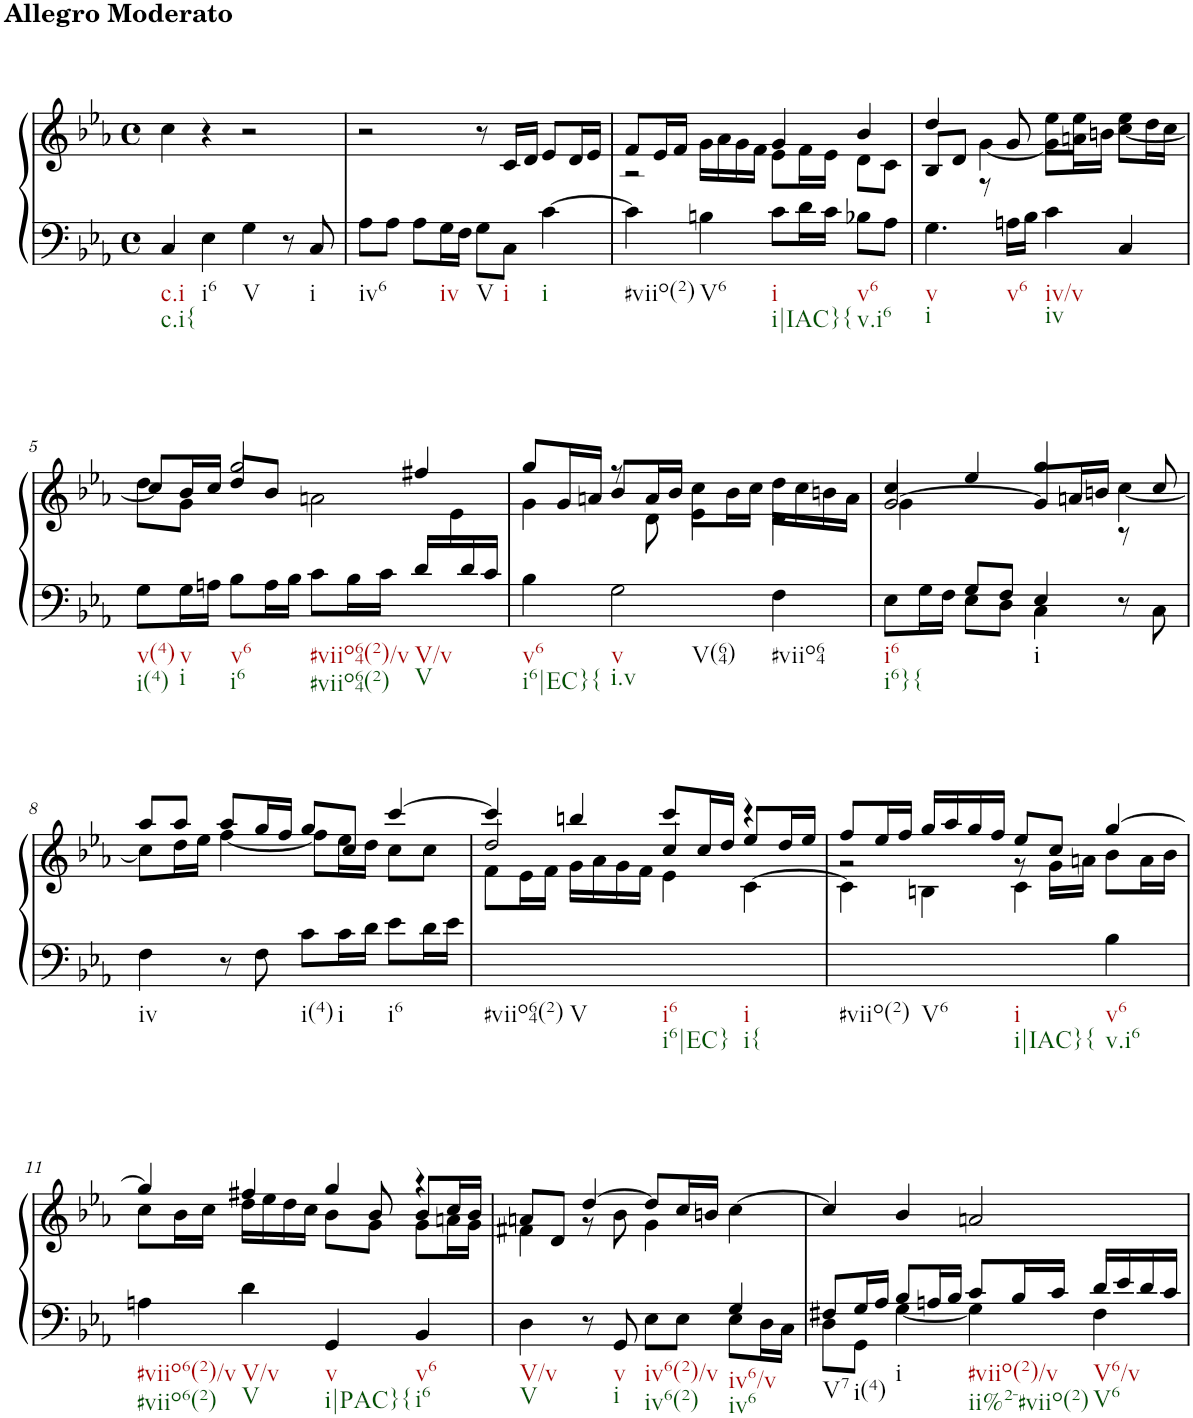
**kern	**kern
*part1	*part1
*staff2	*staff1
*I"Piano	*
*I'Pno.	*
*clefF4	*clefG2
*k[b-e-a-]	*k[b-e-a-]
*M4/4	*M4/4
*met(c)	*met(c)
=1	=1
!	!LO:TX:a:B:t=Allegro Moderato
!LO:TX:b:t=c.i	!
!LO:TX:b:t=c.i{	!
4C/	4cc\
!LO:TX:b:t=i6	!
4E-\	4r
!LO:TX:b:t=V	!
4G\	2r
8r	.
!LO:TX:b:t=i	!
8C/	.
=2	=2
!LO:TX:b:t=iv6	!
8A-\L	2r
8A-\J	.
8A-\L	.
!LO:TX:b:t=iv	!
16G\L	.
16F\JJ	.
!LO:TX:b:t=V	!
8G\L	8r
!LO:TX:b:t=i	!
8C\J	16c/LL
.	16d/JJ
!LO:TX:b:t=i	!
[4c\	8e-/L
.	16d/L
.	16e-/JJ
=3	=3
*	*^
!LO:TX:b:t=#viio(2)	!	!
4c\]	8f/L	2r
.	16e-/L	.
.	16f/JJ	.
!LO:TX:b:t=V6	!	!
4Bn\	16g\LL	.
.	16a-\	.
.	16g\	.
.	16f\JJ	.
!LO:TX:b:t=i	!	!
!LO:TX:b:t=i|IAC}{	!	!
8c\L	8e-\L	4g/
16d\L	16f\L	.
16c\JJ	16e-\JJ	.
!LO:TX:b:t=v6	!	!
!LO:TX:b:t=v.i6	!	!
8B-X\L	8d\L	4b-/
8A-\J	8c\J	.
=4	=4	=4
!LO:TX:b:t=v	!	!
!LO:TX:b:t=i	!	!
4.G\	8B-/L	4dd/
.	8d/J	.
.	[4g\	8r
!LO:TX:b:t=v6	!	!
16An\LL	.	8g/
16B-\JJ	.	.
!LO:TX:b:t=iv/v	!	!
!LO:TX:b:t=iv	!	!
4c\	8g\L]	8ee-\L
.	16an\L	8ee-\J
.	16bn\JJ	.
4C/	[4cc\	8ee-\L
.	.	16dd\L
.	.	16cc\JJ
!!LO:LB:g=z
=5	=5	=5
*	*	*^
!LO:TX:b:t=v(4)	!	!	!
!LO:TX:b:t=i(4)	!	!	!
8G\L	8cc/L]	8dd\L	16ryy
!LO:TX:b:t=v	!	!	!
!LO:TX:b:t=i	!	!	!
*	*	*v	*v
16G\L	16b-/L	8g\J
16An\JJ	16cc/JJ	.
!LO:TX:b:t=v6	!	!
!LO:TX:b:t=i6	!	!
8B-\L	8dd/L	2gg/
16A\L	8b-/J	.
16B-\JJ	.	.
!LO:TX:b:t=#viio64(2)/v	!	!
!LO:TX:b:t=#viio64(2)	!	!
8c\L	2an\	.
16B-\L	.	.
16c\JJ	.	.
!LO:TX:b:t=V/v	!	!
!LO:TX:b:t=V	!	!
16d/LL	.	4ff#X/
*	*	*^
16ryy	.	.	16e-\
16d/	.	.	8ryy
16c/JJ	.	.	.
*	*	*v	*v
=6	=6	=6
!LO:TX:b:t=v6	!	!
!LO:TX:b:t=i6|EC}{	!	!
4B-\	4g\	8gg/L
.	.	16g/L
.	.	16an/JJ
!LO:TX:b:t=v	!	!
!LO:TX:b:t=i.v	!	!
!LO:TX:b:t=V(64)	!	!
2G\	8r	8b-/L
.	8d\	16a/L
.	.	16b-/JJ
.	4e-\	8cc\L
.	.	16b-\L
.	.	16cc\JJ
!LO:TX:b:t=#viio64	!	!
4F\	4d\	16dd\LL
.	.	16cc\
.	.	16bn\
.	.	16a\JJ
=7	=7	=7
*^	*	*^
!LO:TX:b:t=i6	!	!	!	!
!LO:TX:b:t=i6}{	!	!	!	!
8E-\L	4ryy	[2g/	4cc/	4g\
16G\L	.	.	.	.
16F\JJ	.	.	.	.
8G/L	8E-\L	.	4ee-/	2.ryy
8F/J	8D\J	.	.	.
!LO:TX:b:t=i	!	!	!	!
4E-/	4C\	8g/L]	4gg/	.
.	.	16an/L	.	.
.	.	16bn/JJ	.	.
8r	4ryy	[4cc\	8r	.
8C\	.	.	8cc/	.
*v	*v	*	*	*
*	*	*v	*v
!!LO:LB:g=z
=8	=8	=8
!LO:TX:b:t=iv	!	!
4F\	8cc\L]	8aa-/L
.	16dd\L	8aa-/J
.	16ee-\JJ	.
8r	[4ff\	8aa-/L
8F\	.	16gg/L
.	.	16ff/JJ
!LO:TX:b:t=i(4)	!	!
8c\L	8ff\L]	8gg/L
!LO:TX:b:t=i	!	!
16c\L	16ee-\L	8cc/J
16d\JJ	16dd\JJ	.
!LO:TX:b:t=i6	!	!
8e-\L	8cc\L	[4ccc/
16d\L	8cc\J	.
16e-\JJ	.	.
=9	=9	=9
*	*	*^
!LO:TX:b:t=#viio64(2)	!	!	!
4ryy	2dd/	4ccc/]	8f\L
.	.	.	16e-\L
.	.	.	16f\JJ
!LO:TX:b:t=V	!	!	!
4ryy	.	4bbn/	16g\LL
.	.	.	16a-\
.	.	.	16g\
.	.	.	16f\JJ
!LO:TX:b:t=i6	!	!	!
!LO:TX:b:t=i6|EC}	!	!	!
4ryy	4cc/	8ccc/L	4e-\
.	.	16cc/L	.
.	.	16dd/JJ	.
!LO:TX:b:t=i	!	!	!
!LO:TX:b:t=i{	!	!	!
4ryy	4r	8ee-/L	[4c\
.	.	16dd/L	.
.	.	16ee-/JJ	.
=10	=10	=10	=10
!LO:TX:b:t=#viio(2)	!	!	!
4ryy	8ff/L	2r	4c\]
.	16ee-/L	.	.
.	16ff/JJ	.	.
!LO:TX:b:t=V6	!	!	!
4ryy	16gg/LL	.	4Bn\
.	16aa-/	.	.
.	16gg/	.	.
.	16ff/JJ	.	.
!LO:TX:b:t=i	!	!	!
!LO:TX:b:t=i|IAC}{	!	!	!
4ryy	8ee-/L	8r	4c\
.	8cc/J	16g\LL	.
.	.	16an\JJ	.
!LO:TX:b:t=v6	!	!	!
!LO:TX:b:t=v.i6	!	!	!
4B-\	[4gg/	8b-\L	4ryy
.	.	16a\L	.
.	.	16b-\JJ	.
!!LO:LB:g=z	!!	!!
=11	=11	=11	=11
!LO:TX:b:t=#viio6(2)/v	!	!	!
!LO:TX:b:t=#viio6(2)	!	!	!
4An\	4gg/]	8cc\L	8ryy
*	*	*v	*v
.	.	16b-\L
.	.	16cc\JJ
!LO:TX:b:t=V/v	!	!
!LO:TX:b:t=V	!	!
4d\	4ff#X/	16dd\LL
.	.	16ee-\
.	.	16dd\
.	.	16cc\JJ
!LO:TX:b:t=v	!	!
!LO:TX:b:t=i|PAC}{	!	!
4GG/	4gg/	8b-\L
*	*	*^
.	.	8g\J	8b-/
!LO:TX:b:t=v6	!	!	!
!LO:TX:b:t=i6	!	!	!
4BB-/	4r	8g\L	8b-/L
.	.	16an\L	16cc/L
.	.	16g\JJ	16b-/JJ
=12	=12	=12	=12
*^	*	*	*
!LO:TX:b:t=V/v	!	!	!	!
!LO:TX:b:t=V	!	!	!	!
*	*	*	*v	*v
4D\	2.ryy	8an/L	4f#X\
.	.	8d/J	.
8r	.	[4dd/	8r
!LO:TX:b:t=v	!	!	!
!LO:TX:b:t=i	!	!	!
8GG/	.	.	8b-\
!LO:TX:b:t=iv6(2)/v	!	!	!
!LO:TX:b:t=iv6(2)	!	!	!
8E-\L	.	8dd/L]	4g\
8E-\J	.	16cc/L	.
.	.	16bn/JJ	.
!LO:TX:b:t=iv6/v	!	!	!
!LO:TX:b:t=iv6	!	!	!
8E-\L	4G/	[4cc\	4ryy
16D\L	.	.	.
16C\JJ	.	.	.
*	*	*v	*v
=13	=13	=13
!LO:TX:b:t=V7	!	!
8F#X/L	8D\L	4cc/]
!LO:TX:b:t=i(4)	!	!
16G/L	8GG\J	.
16A-/JJ	.	.
!LO:TX:b:t=i	!	!
8B-/L	[4G\	4b-/
16An/L	.	.
16B-/JJ	.	.
!LO:TX:b:t=#viio(2)/v	!	!
!LO:TX:b:t=ii%2-#viio(2)	!	!
8c/L	4G\]	2an/
16B-/L	.	.
16c/JJ	.	.
!LO:TX:b:t=V6/v	!	!
!LO:TX:b:t=V6	!	!
16d/LL	4F#\	.
16e-/	.	.
16d/	.	.
16c/JJ	.	.
*v	*v	*
=	=
*-	*-
